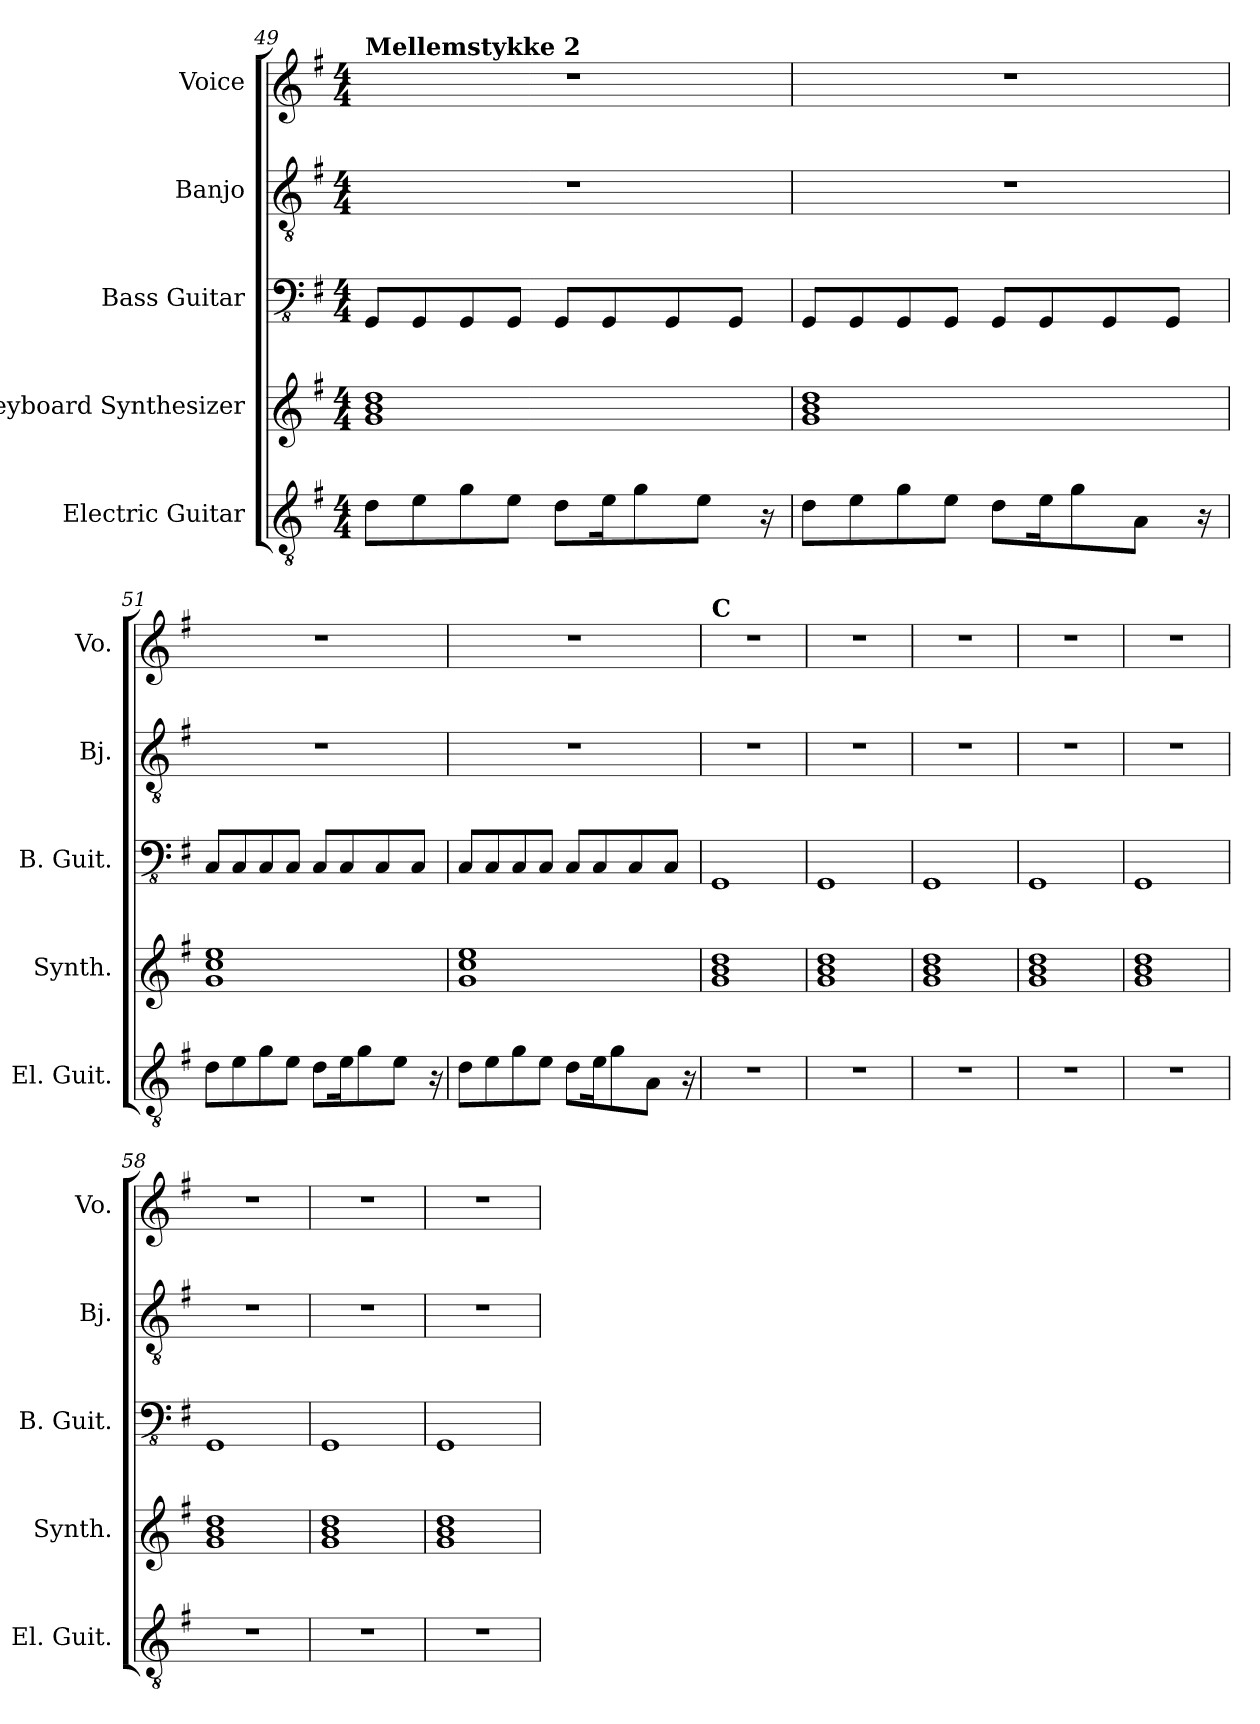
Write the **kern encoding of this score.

**kern	**kern	**kern	**kern	**kern
*part5	*part4	*part3	*part2	*part1
*staff5	*staff4	*staff3	*staff2	*staff1
*I"Electric Guitar	*I"Keyboard Synthesizer	*I"Bass Guitar	*I"Banjo	*I"Voice
*I'El. Guit.	*I'Synth.	*I'B. Guit.	*I'Bj.	*I'Vo.
!!LO:LB:g=z
*clefGv2	*clefG2	*clefFv4	*clefGv2	*clefG2
*	*	*	*ITrd7c12	*
*k[f#]	*k[f#]	*k[f#]	*k[f#]	*k[f#]
*M4/4	*M4/4	*M4/4	*M4/4	*M4/4
=49	=49	=49	=49	=49
!	!	!	!	!LO:TX:a:B:t=Mellemstykke 2
8d\L	1g 1b 1dd	8GGG/L	1r	1r
8e\	.	8GGG/	.	.
8g\	.	8GGG/	.	.
8e\J	.	8GGG/J	.	.
8d\L	.	8GGG/L	.	.
16e\K	.	8GGG/	.	.
8g\	.	.	.	.
.	.	8GGG/	.	.
8e\J	.	.	.	.
.	.	8GGG/J	.	.
16r	.	.	.	.
=50	=50	=50	=50	=50
8d\L	1g 1b 1dd	8GGG/L	1r	1r
8e\	.	8GGG/	.	.
8g\	.	8GGG/	.	.
8e\J	.	8GGG/J	.	.
8d\L	.	8GGG/L	.	.
16e\K	.	8GGG/	.	.
8g\	.	.	.	.
.	.	8GGG/	.	.
8A\J	.	.	.	.
.	.	8GGG/J	.	.
16r	.	.	.	.
=51	=51	=51	=51	=51
8d\L	1g 1cc 1ee	8CC/L	1r	1r
8e\	.	8CC/	.	.
8g\	.	8CC/	.	.
8e\J	.	8CC/J	.	.
8d\L	.	8CC/L	.	.
16e\K	.	8CC/	.	.
8g\	.	.	.	.
.	.	8CC/	.	.
8e\J	.	.	.	.
.	.	8CC/J	.	.
16r	.	.	.	.
!!LO:PB:g=z
=52	=52	=52	=52	=52
8d\L	1g 1cc 1ee	8CC/L	1r	1r
8e\	.	8CC/	.	.
8g\	.	8CC/	.	.
8e\J	.	8CC/J	.	.
8d\L	.	8CC/L	.	.
16e\K	.	8CC/	.	.
8g\	.	.	.	.
.	.	8CC/	.	.
8A\J	.	.	.	.
.	.	8CC/J	.	.
16r	.	.	.	.
=53	=53	=53	=53	=53
!	!	!	!	!LO:TX:a:B:t=C
1r	1g 1b 1dd	1GGG	1r	1r
=54	=54	=54	=54	=54
1r	1g 1b 1dd	1GGG	1r	1r
=55	=55	=55	=55	=55
1r	1g 1b 1dd	1GGG	1r	1r
=56	=56	=56	=56	=56
1r	1g 1b 1dd	1GGG	1r	1r
=57	=57	=57	=57	=57
1r	1g 1b 1dd	1GGG	1r	1r
=58	=58	=58	=58	=58
1r	1g 1b 1dd	1GGG	1r	1r
=59	=59	=59	=59	=59
1r	1g 1b 1dd	1GGG	1r	1r
=60	=60	=60	=60	=60
1r	1g 1b 1dd	1GGG	1r	1r
=	=	=	=	=
*-	*-	*-	*-	*-
